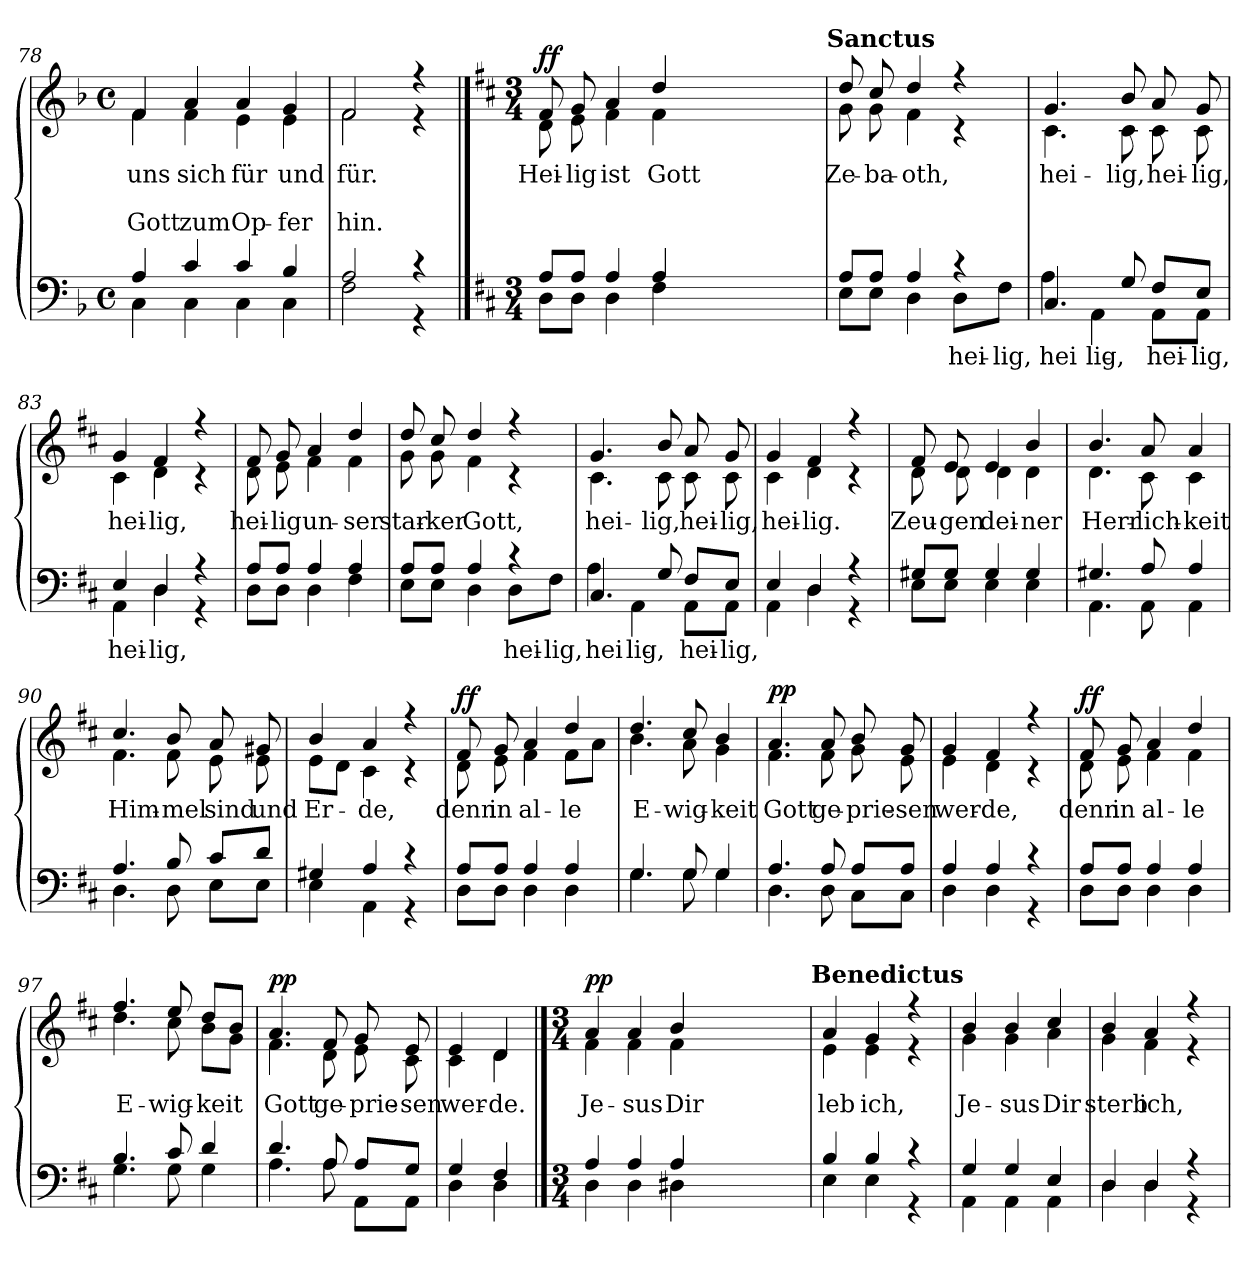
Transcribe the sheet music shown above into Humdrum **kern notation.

**kern	**text	**kern	**text	**text	**text	**dynam
*part1	*part1	*part1	*part1	*part1	*part1	*part1
*staff2	*staff2	*staff1	*staff1	*staff1	*staff1	*staff1/2
*clefF4	*	*clefG2	*	*	*	*
*k[b-]	*	*k[b-]	*	*	*	*
*F:	*	*F:	*	*	*	*
*M4/4	*	*M4/4	*	*	*	*
*met(c)	*	*met(c)	*	*	*	*
=78	=78	=78	=78	=78	=78	=78
*^	*	*	*	*	*	*
!	!	!	!	!LO:LY:b	!	!LO:LY:b	!
*	*	*	*^	*	*	*	*
4A/	4C\	.	4f/	4f\	uns	.	Gott	.
!	!	!	!	!	!LO:LY:b	!	!LO:LY:b	!
4c/	4C\	.	4a/	4f\	sich	.	zum	.
!	!	!	!	!	!LO:LY:b	!	!LO:LY:b	!
4c/	4C\	.	4a/	4e\	für	.	Op-	.
!	!	!	!	!	!LO:LY:b	!	!LO:LY:b	!
4B-/	4C\	.	4g/	4e\	und	.	-fer	.
=79	=79	=79	=79	=79	=79	=79	=79	=79
!	!	!	!	!	!LO:LY:b	!	!LO:LY:b	!
2A/	2F\	.	2f/	2f\	für.	.	hin.	.
4r	4r	.	4r	4r	.	.	.	.
!!LO:PB:g=z	!!
==80	==80	==80	==80	==80	==80	==80	==80	==80
*k[f#c#]	*	*	*k[f#c#]	*	*	*	*	*
*D:	*	*	*D:	*	*	*	*	*
*M3/4	*	*	*M3/4	*	*	*	*	*
!	!	!	!	!	!LO:LY:b	!	!	!LO:DY:b=2
!	!	!	!	!	!	!	!	!LO:DY:n=1:a
8A/L	8D\L	.	8f#/	8d\	Hei-	.	.	f f
!	!	!	!	!	!LO:LY:b	!	!	!
8A/J	8D\J	.	8g/	8e\	-lig	.	.	.
!	!	!	!	!	!LO:LY:b	!	!	!
4A/	4D\	.	4a/	4f#\	ist	.	.	.
!	!	!	!	!	!LO:LY:b	!	!	!
4A/	4F#\	.	4dd/	4f#\	Gott	.	.	.
1ryy	1ryy	.	1ryy	1ryy	.	.	.	.
16ryy	16ryy	.	16ryy	16ryy	.	.	.	.
!	!	!	!	!LO:TX:a:B:t=Sanctus	!	!	!	!
=81	=81	=81	=81	=81	=81	=81	=81	=81
!	!	!	!	!	!LO:LY:b	!	!	!
8A/L	8E\L	.	8dd/	8g\	Ze-	.	.	.
!	!	!	!	!	!LO:LY:b	!	!	!
8A/J	8E\J	.	8cc#/	8g\	-ba-	.	.	.
!	!	!	!	!	!LO:LY:b	!	!	!
4A/	4D\	.	4dd/	4f#\	-oth,	.	.	.
!	!	!LO:LY:b	!	!	!	!	!	!
4rc	8D\L	hei-	4r	4r	.	.	.	.
!	!	!LO:LY:b	!	!	!	!	!	!
.	8F#\J	-lig,	.	.	.	.	.	.
=82	=82	=82	=82	=82	=82	=82	=82	=82
!	!	!LO:LY:b	!	!	!LO:LY:b	!	!	!
4.C#/	4A\	hei-	4.g/	4.c#\	hei-	.	.	.
!	!	!LO:LY:b	!	!	!	!	!	!
.	4AA\	-lig,	.	.	.	.	.	.
!	!	!	!	!	!LO:LY:b	!	!	!
8G/	.	.	8b/	8c#\	-lig,	.	.	.
!	!	!LO:LY:b	!	!	!LO:LY:b	!	!	!
8F#/L	8AA\L	hei-	8a/	8c#\	hei-	.	.	.
!	!	!LO:LY:b	!	!	!LO:LY:b	!	!	!
8E/J	8AA\J	-lig,	8g/	8c#\	-lig,	.	.	.
=83	=83	=83	=83	=83	=83	=83	=83	=83
!	!	!LO:LY:b	!	!	!LO:LY:b	!	!	!
4E/	4AA\	hei-	4g/	4c#\	hei-	.	.	.
!	!	!LO:LY:b	!	!	!LO:LY:b	!	!	!
4D/	4D\	-lig,	4f#/	4d\	-lig,	.	.	.
4r	4r	.	4r	4r	.	.	.	.
=84	=84	=84	=84	=84	=84	=84	=84	=84
!	!	!	!	!	!LO:LY:b	!	!	!
8A/L	8D\L	.	8f#/	8d\	hei-	.	.	.
!	!	!	!	!	!LO:LY:b	!	!	!
8A/J	8D\J	.	8g/	8e\	-lig	.	.	.
!	!	!	!	!	!LO:LY:b	!	!	!
4A/	4D\	.	4a/	4f#\	un-	.	.	.
!	!	!	!	!	!LO:LY:b	!	!	!
4A/	4F#\	.	4dd/	4f#\	-ser	.	.	.
!!LO:LB:g=z	!!
=85	=85	=85	=85	=85	=85	=85	=85	=85
!	!	!	!	!	!LO:LY:b	!	!	!
8A/L	8E\L	.	8dd/	8g\	star-	.	.	.
!	!	!	!	!	!LO:LY:b	!	!	!
8A/J	8E\J	.	8cc#/	8g\	-ker	.	.	.
!	!	!	!	!	!LO:LY:b	!	!	!
4A/	4D\	.	4dd/	4f#\	Gott,	.	.	.
!	!	!LO:LY:b	!	!	!	!	!	!
4rc	8D\L	hei-	4r	4r	.	.	.	.
!	!	!LO:LY:b	!	!	!	!	!	!
.	8F#\J	-lig,	.	.	.	.	.	.
=86	=86	=86	=86	=86	=86	=86	=86	=86
!	!	!LO:LY:b	!	!	!LO:LY:b	!	!	!
4.C#/	4A\	hei-	4.g/	4.c#\	hei-	.	.	.
!	!	!LO:LY:b	!	!	!	!	!	!
.	4AA\	-lig,	.	.	.	.	.	.
!	!	!	!	!	!LO:LY:b	!	!	!
8G/	.	.	8b/	8c#\	-lig,	.	.	.
!	!	!LO:LY:b	!	!	!LO:LY:b	!	!	!
8F#/L	8AA\L	hei-	8a/	8c#\	hei-	.	.	.
!	!	!LO:LY:b	!	!	!LO:LY:b	!	!	!
8E/J	8AA\J	-lig,	8g/	8c#\	-lig,	.	.	.
=87	=87	=87	=87	=87	=87	=87	=87	=87
!	!	!	!	!	!LO:LY:b	!	!	!
4E/	4AA\	.	4g/	4c#\	hei-	.	.	.
!	!	!	!	!	!LO:LY:b	!	!	!
4D/	4D\	.	4f#/	4d\	-lig.	.	.	.
4r	4r	.	4r	4r	.	.	.	.
=88	=88	=88	=88	=88	=88	=88	=88	=88
!	!	!	!	!	!LO:LY:b	!	!	!LO:DY:b=2
!	!	!	!	!	!	!	!	!LO:DY:n=1:a
8G#X/L	8E\L	.	8f#/	8d\	Zeu-	.	.	mf mf
!	!	!	!	!	!LO:LY:b	!	!	!
8G#/J	8E\J	.	8e/	8d\	-gen	.	.	.
!	!	!	!	!	!LO:LY:b	!	!	!
4G#/	4E\	.	4e/	4d\	dei-	.	.	.
!	!	!	!	!	!LO:LY:b	!	!	!
4G#/	4E\	.	4b/	4d\	-ner	.	.	.
=89	=89	=89	=89	=89	=89	=89	=89	=89
!	!	!	!	!	!LO:LY:b	!	!	!
4.G#X/	4.AA\	.	4.b/	4.d\	Herr-	.	.	.
!	!	!	!	!	!LO:LY:b	!	!	!
8A/	8AA\	.	8a/	8c#\	-lich-	.	.	.
!	!	!	!	!	!LO:LY:b	!	!	!
4A/	4AA\	.	4a/	4c#\	-keit	.	.	.
!!LO:LB:g=z	!!
=90	=90	=90	=90	=90	=90	=90	=90	=90
!	!	!	!	!	!LO:LY:b	!	!	!
4.A/	4.D\	.	4.cc#/	4.f#\	Him-	.	.	.
!	!	!	!	!	!LO:LY:b	!	!	!
8B/	8D\	.	8b/	8f#\	-mel	.	.	.
!	!	!	!	!	!LO:LY:b	!	!	!
8c#/L	8E\L	.	8a/	8e\	sind	.	.	.
!	!	!	!	!	!LO:LY:b	!	!	!
8d/J	8E\J	.	8g#X/	8e\	und	.	.	.
=91	=91	=91	=91	=91	=91	=91	=91	=91
!	!	!	!	!	!LO:LY:b	!	!	!
4G#X/	4E\	.	4b/	8e\L	Er-	.	.	.
.	.	.	.	8d\J	.	.	.	.
!	!	!	!	!	!LO:LY:b	!	!	!
4A/	4AA\	.	4a/	4c#\	-de,	.	.	.
4r	4r	.	4r	4r	.	.	.	.
=92	=92	=92	=92	=92	=92	=92	=92	=92
!	!	!	!	!	!LO:LY:b	!	!	!LO:DY:b=2
!	!	!	!	!	!	!	!	!LO:DY:n=1:a
8A/L	8D\L	.	8f#/	8d\	denn	.	.	f f
!	!	!	!	!	!LO:LY:b	!	!	!
8A/J	8D\J	.	8g/	8e\	in	.	.	.
!	!	!	!	!	!LO:LY:b	!	!	!
4A/	4D\	.	4a/	4f#\	al-	.	.	.
!	!	!	!	!	!LO:LY:b	!	!	!
4A/	4D\	.	4dd/	8f#\L	-le	.	.	.
.	.	.	.	8a\J	.	.	.	.
=93	=93	=93	=93	=93	=93	=93	=93	=93
!	!	!	!	!	!LO:LY:b	!	!	!
4.G/	4.G\	.	4.dd/	4.b\	E-	.	.	.
!	!	!	!	!	!LO:LY:b	!	!	!
8G/	8G\	.	8cc#/	8a\	-wig-	.	.	.
!	!	!	!	!	!LO:LY:b	!	!	!
4G/	4G\	.	4b/	4g\	-keit	.	.	.
=94	=94	=94	=94	=94	=94	=94	=94	=94
!	!	!	!	!	!LO:LY:b	!	!	!LO:DY:b=2
!	!	!	!	!	!	!	!	!LO:DY:n=1:a
4.A/	4.D\	.	4.a/	4.f#\	Gott	.	.	p p
!	!	!	!	!	!LO:LY:b	!	!	!
8A/	8D\	.	8a/	8f#\	ge-	.	.	.
!	!	!	!	!	!LO:LY:b	!	!	!
8A/L	8C#\L	.	8b/	8g\	-prie-	.	.	.
!	!	!	!	!	!LO:LY:b	!	!	!
8A/J	8C#\J	.	8g/	8e\	-sen	.	.	.
!!LO:LB:g=z	!!
=95	=95	=95	=95	=95	=95	=95	=95	=95
!	!	!	!	!	!LO:LY:b	!	!	!
4A/	4D\	.	4g/	4e\	wer-	.	.	.
!	!	!	!	!	!LO:LY:b	!	!	!
4A/	4D\	.	4f#/	4d\	-de,	.	.	.
4r	4r	.	4r	4r	.	.	.	.
=96	=96	=96	=96	=96	=96	=96	=96	=96
!	!	!	!	!	!LO:LY:b	!	!	!LO:DY:b=2
!	!	!	!	!	!	!	!	!LO:DY:n=1:a
8A/L	8D\L	.	8f#/	8d\	denn	.	.	f f
!	!	!	!	!	!LO:LY:b	!	!	!
8A/J	8D\J	.	8g/	8e\	in	.	.	.
!	!	!	!	!	!LO:LY:b	!	!	!
4A/	4D\	.	4a/	4f#\	al-	.	.	.
!	!	!	!	!	!LO:LY:b	!	!	!
4A/	4D\	.	4dd/	4f#\	-le	.	.	.
=97	=97	=97	=97	=97	=97	=97	=97	=97
!	!	!	!	!	!LO:LY:b	!	!	!
4.B/	4.G\	.	4.ff#/	4.dd\	E-	.	.	.
!	!	!	!	!	!LO:LY:b	!	!	!
8c#/	8G\	.	8ee/	8cc#\	-wig-	.	.	.
!	!	!	!	!	!LO:LY:b	!	!	!
4d/	4G\	.	8dd/L	8b\L	-keit	.	.	.
.	.	.	8b/J	8g\J	.	.	.	.
=98	=98	=98	=98	=98	=98	=98	=98	=98
!	!	!	!	!	!LO:LY:b	!	!	!LO:DY:b=2
!	!	!	!	!	!	!	!	!LO:DY:n=1:a
4.d/	4.A\	.	4.a/	4.f#\	Gott	.	.	p p
!	!	!	!	!	!LO:LY:b	!	!	!
8A/	8A\	.	8f#/	8d\	ge-	.	.	.
!	!	!	!	!	!LO:LY:b	!	!	!
8A/L	8AA\L	.	8g/	8e\	-prie-	.	.	.
!	!	!	!	!	!LO:LY:b	!	!	!
8G/J	8AA\J	.	8e/	8c#\	-sen	.	.	.
=99	=99	=99	=99	=99	=99	=99	=99	=99
!	!	!	!	!	!LO:LY:b	!	!	!
4G/	4D\	.	4e/	4c#\	wer-	.	.	.
!	!	!	!	!	!LO:LY:b	!	!	!
4F#/	4D\	.	4d/	4d\	-de.	.	.	.
!!LO:PB:g=z	!!
==100	==100	==100	==100	==100	==100	==100	==100	==100
*M3/4	*	*	*M3/4	*	*	*	*	*
!	!	!	!	!	!LO:LY:b	!	!	!LO:DY:b=2
!	!	!	!	!	!	!	!	!LO:DY:n=1:a
4A/	4D\	.	4a/	4f#\	Je-	.	.	p p
!	!	!	!	!	!LO:LY:b	!	!	!
4A/	4D\	.	4a/	4f#\	-sus	.	.	.
!	!	!	!	!	!LO:LY:b	!	!	!
4A/	4D#X\	.	4b/	4f#\	Dir	.	.	.
1ryy	1ryy	.	1ryy	1ryy	.	.	.	.
!	!	!	!	!LO:TX:a:B:t=Benedictus	!	!	!	!
=101	=101	=101	=101	=101	=101	=101	=101	=101
!	!	!	!	!	!LO:LY:b	!	!	!
4B/	4E\	.	4a/	4e\	leb	.	.	.
!	!	!	!	!	!LO:LY:b	!	!	!
4B/	4E\	.	4g/	4e\	ich,	.	.	.
4r	4r	.	4r	4r	.	.	.	.
=102	=102	=102	=102	=102	=102	=102	=102	=102
!	!	!	!	!	!LO:LY:b	!	!	!
4G/	4AA\	.	4b/	4g\	Je-	.	.	.
!	!	!	!	!	!LO:LY:b	!	!	!
4G/	4AA\	.	4b/	4g\	-sus	.	.	.
!	!	!	!	!	!LO:LY:b	!	!	!
4E/	4AA\	.	4cc#/	4a\	Dir	.	.	.
=103	=103	=103	=103	=103	=103	=103	=103	=103
!	!	!	!	!	!LO:LY:b	!	!	!
4D/	4D\	.	4b/	4g\	sterb	.	.	.
!	!	!	!	!	!LO:LY:b	!	!	!
4D/	4D\	.	4a/	4f#\	ich,	.	.	.
4r	4r	.	4r	4r	.	.	.	.
*v	*v	*	*	*	*	*	*	*
*	*	*v	*v	*	*	*	*
=	=	=	=	=	=	=
*-	*-	*-	*-	*-	*-	*-
